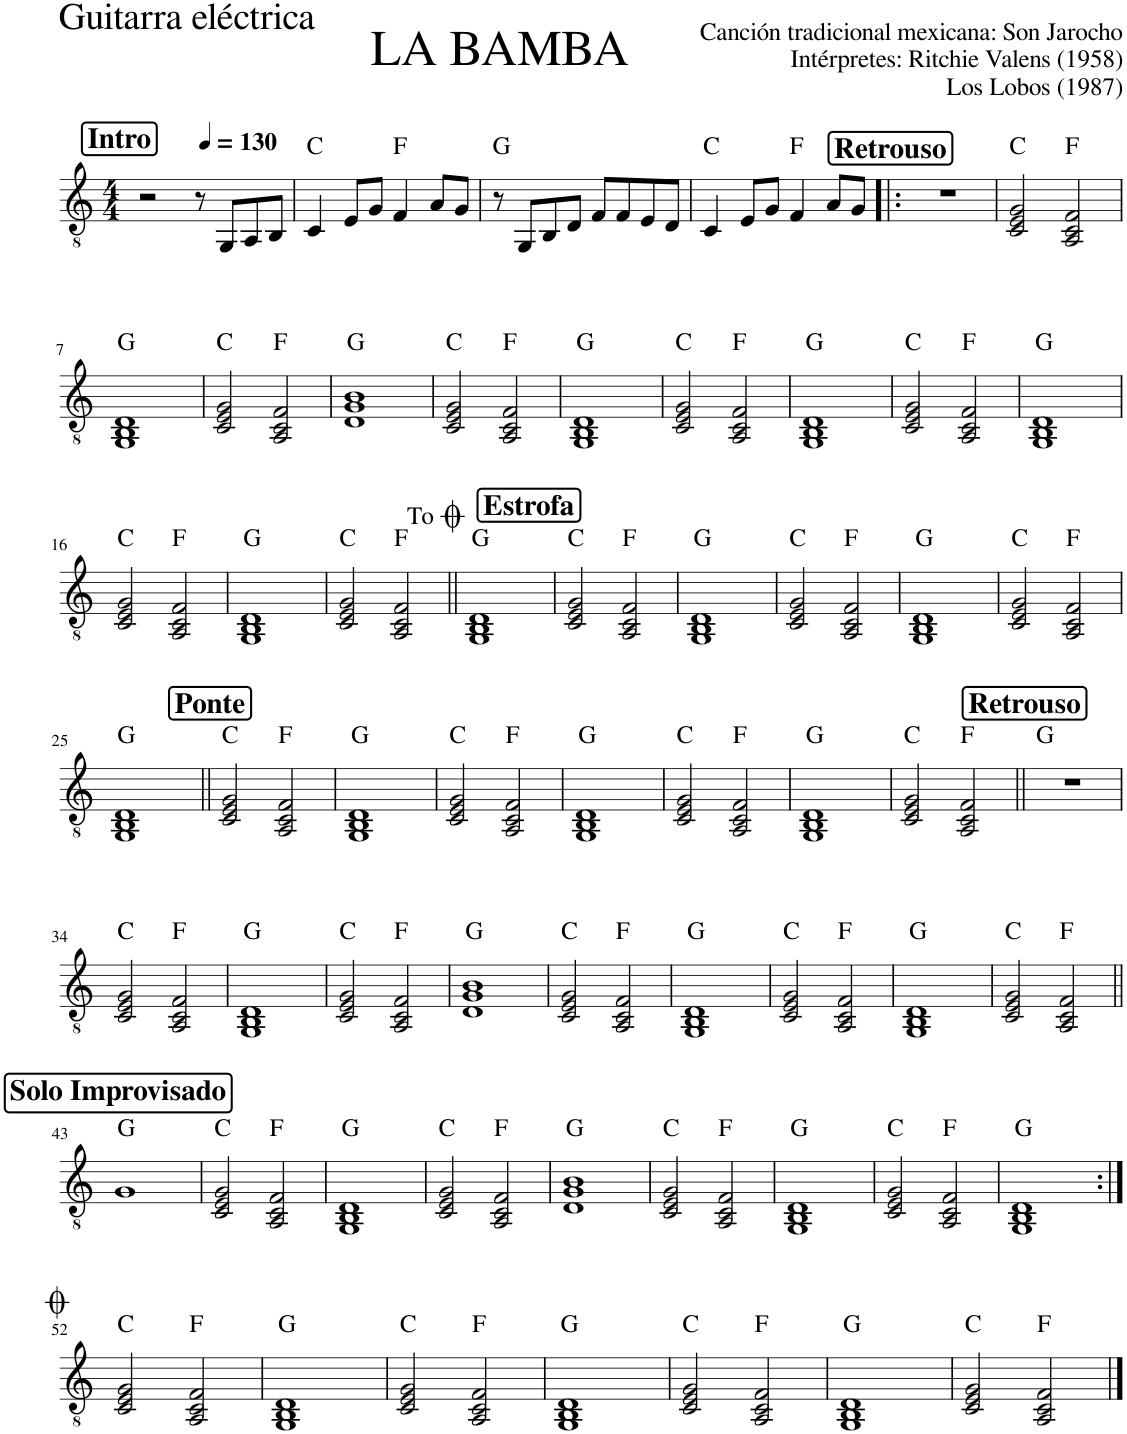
**kern	**harte
*part1	*part1
*staff1	*
*I"Guitarra eléctrica	*
*I'Guit. El.	*
*clefGv2	*
*k[]	*
*M4/4	*
!!LO:REH:place=s1:a:B:cj:fs=14:t=Intro
=1	=1
2r	.
8r	.
8GG/L	.
8AA/	.
8BB/J	.
=2	=2
*MM130	*
4C/	C:maj
8E/L	.
8G/J	.
4F/	F:maj
8A/L	.
8G/J	.
=3	=3
8r	G:maj
8GG/L	.
8BB/	.
8D/J	.
8F/L	.
8F/	.
8E/	.
8D/J	.
=4	=4
4C/	C:maj
8E/L	.
8G/J	.
4F/	F:maj
8A/L	.
8G/J	.
!!LO:REH:place=s1:a:B:cj:fs=14:t=Retrouso
=5!|:	=5!|:
1r	.
=6	=6
2C/ 2E/ 2G/	C:maj
2AA/ 2C/ 2F/	F:maj
!!LO:LB:g=z
=7	=7
1GG 1BB 1D	G:maj
=8	=8
2C/ 2E/ 2G/	C:maj
2AA/ 2C/ 2F/	F:maj
=9	=9
1D 1G 1B	G:maj
=10	=10
2C/ 2E/ 2G/	C:maj
2AA/ 2C/ 2F/	F:maj
=11	=11
1GG 1BB 1D	G:maj
=12	=12
2C/ 2E/ 2G/	C:maj
2AA/ 2C/ 2F/	F:maj
=13	=13
1GG 1BB 1D	G:maj
=14	=14
2C/ 2E/ 2G/	C:maj
2AA/ 2C/ 2F/	F:maj
=15	=15
1GG 1BB 1D	G:maj
!!LO:LB:g=z
=16	=16
2C/ 2E/ 2G/	C:maj
2AA/ 2C/ 2F/	F:maj
=17	=17
1GG 1BB 1D	G:maj
=18	=18
2C/ 2E/ 2G/	C:maj
2AA/ 2C/ 2F/	F:maj
!LO:TX:a:t=To <font size="20"/>	!
!!LO:REH:place=s1:a:B:cj:fs=14:t=Estrofa
=19||	=19||
1GG 1BB 1D	G:maj
=20	=20
2C/ 2E/ 2G/	C:maj
2AA/ 2C/ 2F/	F:maj
=21	=21
1GG 1BB 1D	G:maj
=22	=22
2C/ 2E/ 2G/	C:maj
2AA/ 2C/ 2F/	F:maj
=23	=23
1GG 1BB 1D	G:maj
=24	=24
2C/ 2E/ 2G/	C:maj
2AA/ 2C/ 2F/	F:maj
!!LO:LB:g=z
=25	=25
1GG 1BB 1D	G:maj
!!LO:REH:place=s1:a:B:cj:fs=14:t=Ponte
=26||	=26||
2C/ 2E/ 2G/	C:maj
2AA/ 2C/ 2F/	F:maj
=27	=27
1GG 1BB 1D	G:maj
=28	=28
2C/ 2E/ 2G/	C:maj
2AA/ 2C/ 2F/	F:maj
=29	=29
1GG 1BB 1D	G:maj
=30	=30
2C/ 2E/ 2G/	C:maj
2AA/ 2C/ 2F/	F:maj
=31	=31
1GG 1BB 1D	G:maj
=32	=32
2C/ 2E/ 2G/	C:maj
2AA/ 2C/ 2F/	F:maj
!!LO:REH:place=s1:a:B:cj:fs=14:t=Retrouso
=33||	=33||
1r	G:maj
!!LO:LB:g=z
=34	=34
2C/ 2E/ 2G/	C:maj
2AA/ 2C/ 2F/	F:maj
=35	=35
1GG 1BB 1D	G:maj
=36	=36
2C/ 2E/ 2G/	C:maj
2AA/ 2C/ 2F/	F:maj
=37	=37
1D 1G 1B	G:maj
=38	=38
2C/ 2E/ 2G/	C:maj
2AA/ 2C/ 2F/	F:maj
=39	=39
1GG 1BB 1D	G:maj
=40	=40
2C/ 2E/ 2G/	C:maj
2AA/ 2C/ 2F/	F:maj
=41	=41
1GG 1BB 1D	G:maj
=42	=42
2C/ 2E/ 2G/	C:maj
2AA/ 2C/ 2F/	F:maj
!!LO:LB:g=z
!!LO:REH:place=s1:a:B:cj:fs=14:t=Solo Improvisado
=43||	=43||
1G	G:maj
=44	=44
2C/ 2E/ 2G/	C:maj
2AA/ 2C/ 2F/	F:maj
=45	=45
1GG 1BB 1D	G:maj
=46	=46
2C/ 2E/ 2G/	C:maj
2AA/ 2C/ 2F/	F:maj
=47	=47
1D 1G 1B	G:maj
=48	=48
2C/ 2E/ 2G/	C:maj
2AA/ 2C/ 2F/	F:maj
=49	=49
1GG 1BB 1D	G:maj
=50	=50
2C/ 2E/ 2G/	C:maj
2AA/ 2C/ 2F/	F:maj
=51	=51
1GG 1BB 1D	G:maj
!!LO:LB:g=z
=52:|!	=52:|!
2C/ 2E/ 2G/	C:maj
2AA/ 2C/ 2F/	F:maj
=53	=53
1GG 1BB 1D	G:maj
=54	=54
2C/ 2E/ 2G/	C:maj
2AA/ 2C/ 2F/	F:maj
=55	=55
1GG 1BB 1D	G:maj
=56	=56
2C/ 2E/ 2G/	C:maj
2AA/ 2C/ 2F/	F:maj
=57	=57
1GG 1BB 1D	G:maj
=58	=58
2C/ 2E/ 2G/	C:maj
2AA/ 2C/ 2F/	F:maj
==	==
*-	*-
